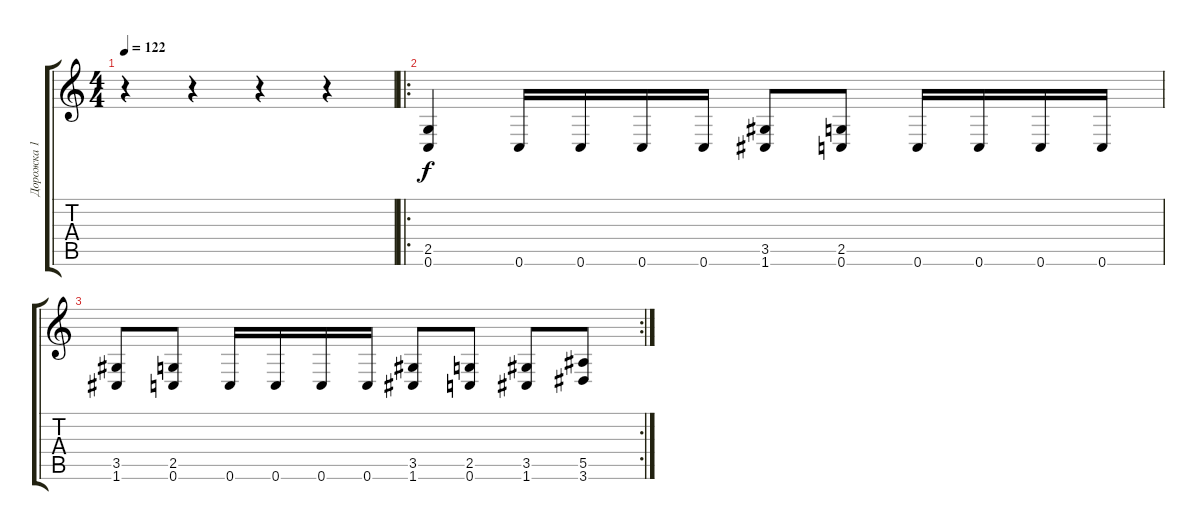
\track ("Дорожка 1" "Дорожка 1") {instrument distortionguitar}
\staff {score tabs}
\tuning (C4 G3 Eb3 Bb2 F2 C2) {hide}
\ts (4 4)
\tempo 122
\clef g2
\ks c
r.4{dy f instrument distortionguitar} r.4 r.4 r.4 |
\ro
(2.5 0.6).4 0.6.16 0.6.16 0.6.16 0.6.16 (3.5 1.6).8 (2.5 0.6).8 0.6.16 0.6.16 0.6.16 0.6.16 |
\rc 2
(3.5 1.6).8 (2.5 0.6).8 0.6.16 0.6.16 0.6.16 0.6.16 (3.5 1.6).8 (2.5 0.6).8 (3.5 1.6).8 (5.5 3.6).8
